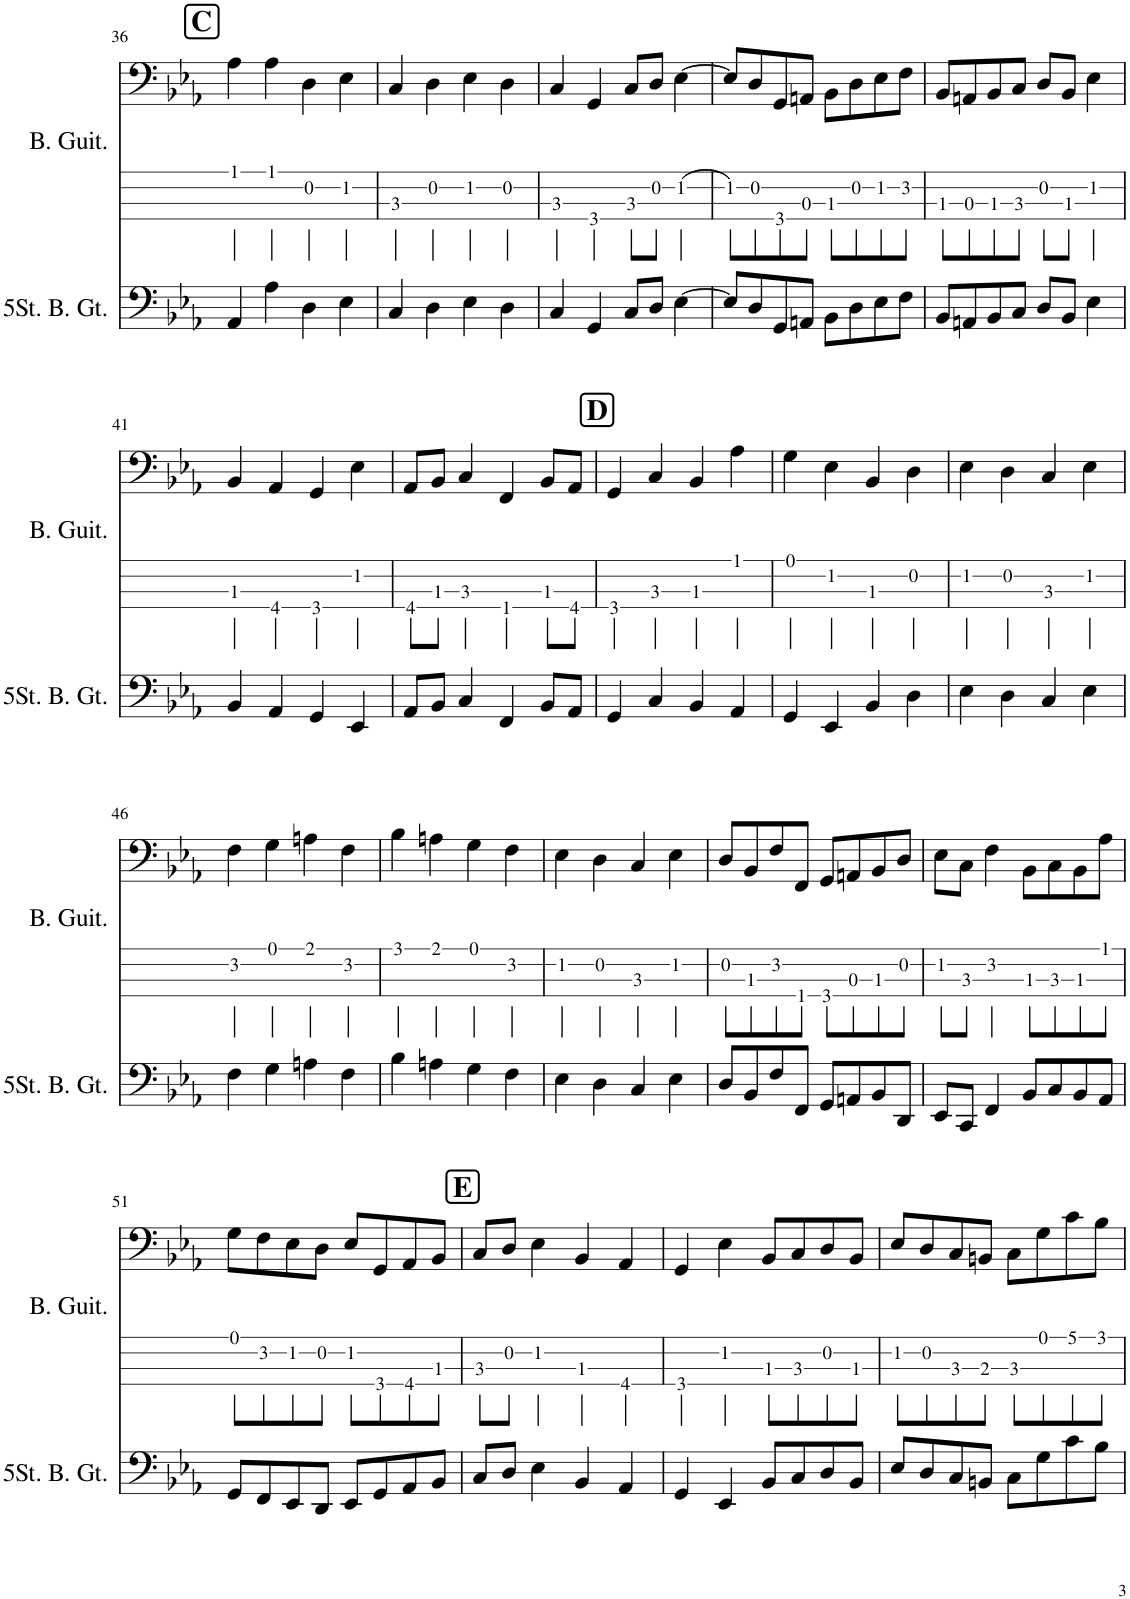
**kern	**kern	**kern
*part2	*part1	*part1
*staff3	*staff2	*staff1
*I"5 String Bass Guitar	*I"Bass Guitar	*
*I'5St. B. Gt.	*I'B. Guit.	*
!!LO:PB:g=z
*clefF4	*	*clefF4
*Trd7c12	*Trd7c12	*Trd7c12
*k[b-e-a-]	*k[b-e-a-]	*k[b-e-a-]
*M4/4	*M4/4	*M4/4
!!LO:REH:place=s1:a:B:cj:fs=14:t=C
=36	=36	=36
4AA-/	4A-\	4A-\
4A-\	4A-\	4A-\
4D\	4D\	4D\
4E-\	4E-\	4E-\
=37	=37	=37
4C/	4C\	4C/
4D\	4D\	4D\
4E-\	4E-\	4E-\
4D\	4D\	4D\
=38	=38	=38
4C/	4C\	4C/
4GG/	4GG\	4GG/
8C/L	8C\L	8C/L
8D/J	8D\J	8D/J
[4E-\	[4E-\	[4E-\
=39	=39	=39
8E-/L]	8E-\L]	8E-/L]
8D/	8D\	8D/
8GG/	8GG\	8GG/
8AAn/J	8AA\J	8AAn/J
8BB-\L	8BB-\L	8BB-\L
8D\	8D\	8D\
8E-\	8E-\	8E-\
8F\J	8F\J	8F\J
=40	=40	=40
8BB-/L	8BB-\L	8BB-/L
8AAn/	8AA\	8AAn/
8BB-/	8BB-\	8BB-/
8C/J	8C\J	8C/J
8D/L	8D\L	8D/L
8BB-/J	8BB-\J	8BB-/J
4E-\	4E-\	4E-\
!!LO:LB:g=z
=41	=41	=41
4BB-/	4BB-\	4BB-/
4AA-/	4AA-\	4AA-/
4GG/	4GG\	4GG/
4EE-/	4E-\	4E-\
=42	=42	=42
8AA-/L	8AA-\L	8AA-/L
8BB-/J	8BB-\J	8BB-/J
4C/	4C\	4C/
4FF/	4FF\	4FF/
8BB-/L	8BB-\L	8BB-/L
8AA-/J	8AA-\J	8AA-/J
!!LO:REH:place=s1:a:B:cj:fs=14:t=D
=43	=43	=43
4GG/	4GG\	4GG/
4C/	4C\	4C/
4BB-/	4BB-\	4BB-/
4AA-/	4A-\	4A-\
=44	=44	=44
4GG/	4G\	4G\
4EE-/	4E-\	4E-\
4BB-/	4BB-\	4BB-/
4D\	4D\	4D\
=45	=45	=45
4E-\	4E-\	4E-\
4D\	4D\	4D\
4C/	4C\	4C/
4E-\	4E-\	4E-\
!!LO:LB:g=z
=46	=46	=46
4F\	4F\	4F\
4G\	4G\	4G\
4An\	4A\	4An\
4F\	4F\	4F\
=47	=47	=47
4B-\	4B-\	4B-\
4An\	4A\	4An\
4G\	4G\	4G\
4F\	4F\	4F\
=48	=48	=48
4E-\	4E-\	4E-\
4D\	4D\	4D\
4C/	4C\	4C/
4E-\	4E-\	4E-\
=49	=49	=49
8D/L	8D\L	8D/L
8BB-/	8BB-\	8BB-/
8F/	8F\	8F/
8FF/J	8FF\J	8FF/J
8GG/L	8GG\L	8GG/L
8AAn/	8AA\	8AAn/
8BB-/	8BB-\	8BB-/
8DD/J	8D\J	8D/J
=50	=50	=50
8EE-/L	8E-\L	8E-\L
8CC/J	8C\J	8C\J
4FF/	4F\	4F\
8BB-/L	8BB-\L	8BB-\L
8C/	8C\	8C\
8BB-/	8BB-\	8BB-\
8AA-/J	8A-\J	8A-\J
!!LO:LB:g=z
=51	=51	=51
8GG/L	8G\L	8G\L
8FF/	8F\	8F\
8EE-/	8E-\	8E-\
8DD/J	8D\J	8D\J
8EE-/L	8E-\L	8E-/L
8GG/	8GG\	8GG/
8AA-/	8AA-\	8AA-/
8BB-/J	8BB-\J	8BB-/J
!!LO:REH:place=s1:a:B:cj:fs=14:t=E
=52	=52	=52
8C/L	8C\L	8C/L
8D/J	8D\J	8D/J
4E-\	4E-\	4E-\
4BB-/	4BB-\	4BB-/
4AA-/	4AA-\	4AA-/
=53	=53	=53
4GG/	4GG\	4GG/
4EE-/	4E-\	4E-\
8BB-/L	8BB-\L	8BB-/L
8C/	8C\	8C/
8D/	8D\	8D/
8BB-/J	8BB-\J	8BB-/J
=54	=54	=54
8E-/L	8E-\L	8E-/L
8D/	8D\	8D/
8C/	8C\	8C/
8BBn/J	8BBn\J	8BBn/J
8C\L	8C\L	8C\L
8G\	8G\	8G\
8c\	8c\	8c\
8B-\J	8B-\J	8B-\J
=	=	=
*-	*-	*-
